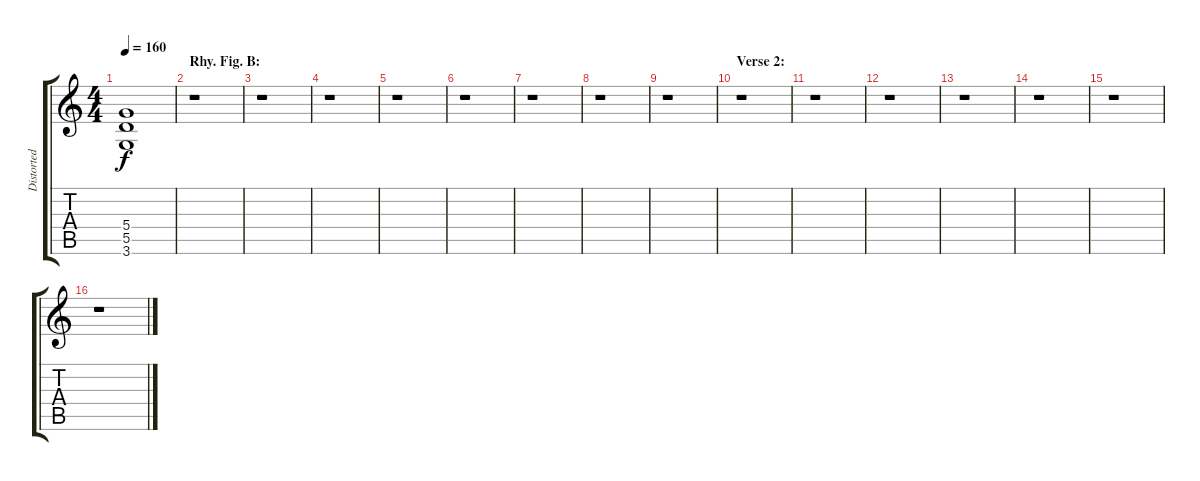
\track ("Distorted Guitar" "Distorted ") {instrument distortionguitar}
\staff {score tabs}
\tuning (E4 B3 G3 D3 A2 E2) {hide}
\ts (4 4)
\tempo 160
\clef g2
\ks c
(5.4{t} 5.5{t} 3.6{t}).1{dy f} |
\section ("" "Rhy. Fig. B:")
r.1 |
r.1 |
r.1 |
r.1 |
r.1 |
r.1 |
r.1 |
r.1 |
\section ("" "Verse 2:")
r.1 |
r.1 |
r.1 |
r.1 |
r.1 |
r.1 |
r.1
